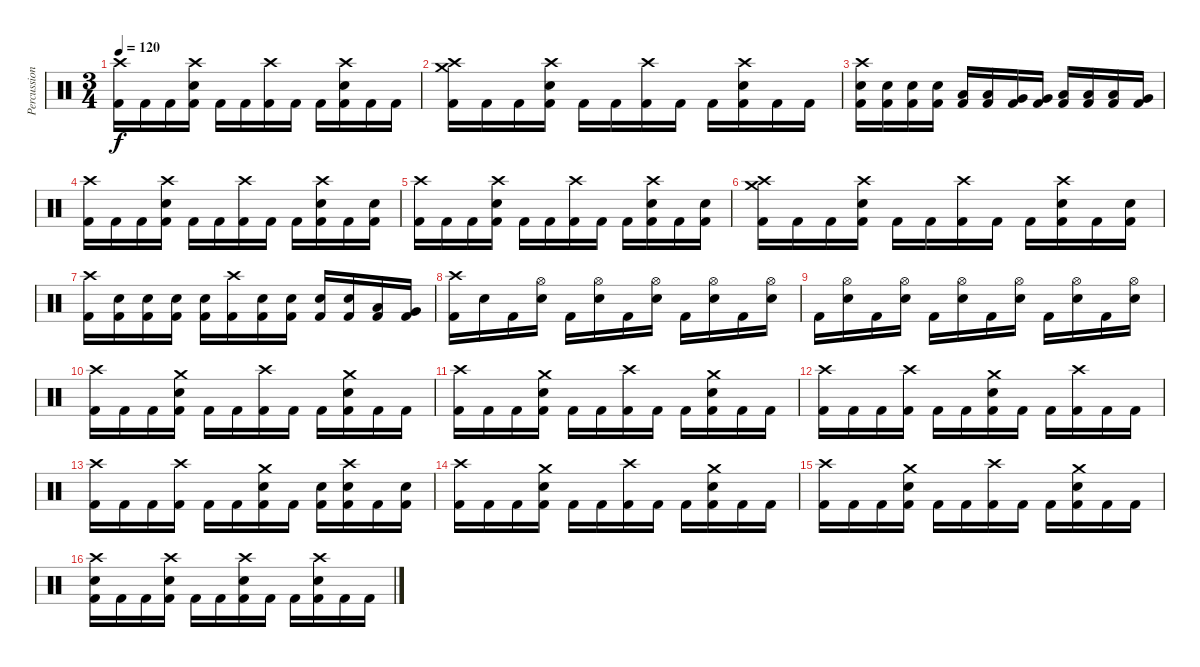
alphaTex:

\track ("Percussion" "Percussion") {instrument percussion}
\staff {score}
\articulation defaults
\ts (3 4)
\tempo 120
\clef neutral
\ks c
("Crash high (hit)" "Kick (hit) 2").16{dy f} "Kick (hit) 2".16 "Kick (hit) 2".16 ("Crash high (hit)" "Electric Snare (hit)" "Kick (hit) 2").16 "Kick (hit) 2".16 "Kick (hit) 2".16 ("Crash high (hit)" "Kick (hit) 2").16 "Kick (hit) 2".16 "Kick (hit) 2".16 ("Crash high (hit)" "Electric Snare (hit)" "Kick (hit) 2").16 "Kick (hit) 2".16 "Kick (hit) 2".16 |
("Crash high (hit)" "Crash medium (hit)" "Kick (hit) 2").16 "Kick (hit) 2".16 "Kick (hit) 2".16 ("Crash high (hit)" "Electric Snare (hit)" "Kick (hit) 2").16 "Kick (hit) 2".16 "Kick (hit) 2".16 ("Crash high (hit)" "Kick (hit) 2").16 "Kick (hit) 2".16 "Kick (hit) 2".16 ("Crash high (hit)" "Electric Snare (hit)" "Kick (hit) 2").16 "Kick (hit) 2".16 "Kick (hit) 2".16 |
("Crash high (hit)" "Electric Snare (hit)" "Kick (hit) 2").16 ("Electric Snare (hit)" "Kick (hit) 2").16 ("Electric Snare (hit)" "Kick (hit) 2").16 ("Electric Snare (hit)" "Kick (hit) 2").16 ("Low Tom (hit)" "Kick (hit) 2").16 ("Low Tom (hit)" "Kick (hit) 2").16 ("Very Low Tom (hit)" "Kick (hit) 2").16 ("Very Low Tom (hit)" "Kick (hit) 2").16 ("Low Floor Tom (hit)" "Kick (hit) 2").16 ("Low Floor Tom (hit)" "Kick (hit) 2").16 ("Low Floor Tom (hit)" "Kick (hit) 2").16 ("Very Low Tom (hit)" "Kick (hit) 2").16 |
("Crash high (hit)" "Kick (hit) 2").16 "Kick (hit) 2".16 "Kick (hit) 2".16 ("Crash high (hit)" "Electric Snare (hit)" "Kick (hit) 2").16 "Kick (hit) 2".16 "Kick (hit) 2".16 ("Crash high (hit)" "Kick (hit) 2").16 "Kick (hit) 2".16 "Kick (hit) 2".16 ("Crash high (hit)" "Electric Snare (hit)" "Kick (hit) 2").16 "Kick (hit) 2".16 ("Electric Snare (hit)" "Kick (hit) 2").16 |
("Crash high (hit)" "Kick (hit) 2").16 "Kick (hit) 2".16 "Kick (hit) 2".16 ("Crash high (hit)" "Electric Snare (hit)" "Kick (hit) 2").16 "Kick (hit) 2".16 "Kick (hit) 2".16 ("Crash high (hit)" "Kick (hit) 2").16 "Kick (hit) 2".16 "Kick (hit) 2".16 ("Crash high (hit)" "Electric Snare (hit)" "Kick (hit) 2").16 "Kick (hit) 2".16 ("Electric Snare (hit)" "Kick (hit) 2").16 |
("Crash high (hit)" "Crash medium (hit)" "Kick (hit) 2").16 "Kick (hit) 2".16 "Kick (hit) 2".16 ("Crash high (hit)" "Electric Snare (hit)" "Kick (hit) 2").16 "Kick (hit) 2".16 "Kick (hit) 2".16 ("Crash high (hit)" "Kick (hit) 2").16 "Kick (hit) 2".16 "Kick (hit) 2".16 ("Crash high (hit)" "Electric Snare (hit)" "Kick (hit) 2").16 "Kick (hit) 2".16 ("Electric Snare (hit)" "Kick (hit) 2").16 |
("Crash high (hit)" "Kick (hit) 2").16 ("Electric Snare (hit)" "Kick (hit) 2").16 ("Electric Snare (hit)" "Kick (hit) 2").16 ("Electric Snare (hit)" "Kick (hit) 2").16 ("Electric Snare (hit)" "Kick (hit) 2").16 ("Crash high (hit)" "Kick (hit) 2").16 ("Electric Snare (hit)" "Kick (hit) 2").16 ("Electric Snare (hit)" "Kick (hit) 2").16 ("Electric Snare (hit)" "Kick (hit) 2").16 ("Electric Snare (hit)" "Kick (hit) 2").16 ("Low Tom (hit)" "Kick (hit) 2").16 ("Very Low Tom (hit)" "Kick (hit) 2").16 |
("Crash high (hit)" "Kick (hit) 2").16 "Electric Snare (hit)".16 "Kick (hit) 2".16 ("Hi-Hat (open)" "Electric Snare (hit)").16 "Kick (hit) 2".16 ("Hi-Hat (open)" "Electric Snare (hit)").16 "Kick (hit) 2".16 ("Hi-Hat (open)" "Electric Snare (hit)").16 "Kick (hit) 2".16 ("Hi-Hat (open)" "Electric Snare (hit)").16 "Kick (hit) 2".16 ("Hi-Hat (open)" "Electric Snare (hit)").16 |
"Kick (hit) 2".16 ("Hi-Hat (open)" "Electric Snare (hit)").16 "Kick (hit) 2".16 ("Hi-Hat (open)" "Electric Snare (hit)").16 "Kick (hit) 2".16 ("Hi-Hat (open)" "Electric Snare (hit)").16 "Kick (hit) 2".16 ("Hi-Hat (open)" "Electric Snare (hit)").16 "Kick (hit) 2".16 ("Hi-Hat (open)" "Electric Snare (hit)").16 "Kick (hit) 2".16 ("Hi-Hat (open)" "Electric Snare (hit)").16 |
("Crash high (hit)" "Kick (hit) 2").16 "Kick (hit) 2".16 "Kick (hit) 2".16 ("Crash medium (hit)" "Electric Snare (hit)" "Kick (hit) 2").16 "Kick (hit) 2".16 "Kick (hit) 2".16 ("Crash high (hit)" "Kick (hit) 2").16 "Kick (hit) 2".16 "Kick (hit) 2".16 ("Crash medium (hit)" "Electric Snare (hit)" "Kick (hit) 2").16 "Kick (hit) 2".16 "Kick (hit) 2".16 |
("Crash high (hit)" "Kick (hit) 2").16 "Kick (hit) 2".16 "Kick (hit) 2".16 ("Crash medium (hit)" "Electric Snare (hit)" "Kick (hit) 2").16 "Kick (hit) 2".16 "Kick (hit) 2".16 ("Crash high (hit)" "Kick (hit) 2").16 "Kick (hit) 2".16 "Kick (hit) 2".16 ("Crash medium (hit)" "Electric Snare (hit)" "Kick (hit) 2").16 "Kick (hit) 2".16 "Kick (hit) 2".16 |
("Crash high (hit)" "Kick (hit) 2").16 "Kick (hit) 2".16 "Kick (hit) 2".16 ("Crash high (hit)" "Kick (hit) 2").16 "Kick (hit) 2".16 "Kick (hit) 2".16 ("Crash medium (hit)" "Electric Snare (hit)" "Kick (hit) 2").16 "Kick (hit) 2".16 "Kick (hit) 2".16 ("Crash high (hit)" "Kick (hit) 2").16 "Kick (hit) 2".16 "Kick (hit) 2".16 |
("Crash high (hit)" "Kick (hit) 2").16 "Kick (hit) 2".16 "Kick (hit) 2".16 ("Crash high (hit)" "Kick (hit) 2").16 "Kick (hit) 2".16 "Kick (hit) 2".16 ("Crash medium (hit)" "Electric Snare (hit)" "Kick (hit) 2").16 "Kick (hit) 2".16 ("Electric Snare (hit)" "Kick (hit) 2").16 ("Crash high (hit)" "Electric Snare (hit)" "Kick (hit) 2").16 "Kick (hit) 2".16 ("Electric Snare (hit)" "Kick (hit) 2").16 |
("Crash high (hit)" "Kick (hit) 2").16 "Kick (hit) 2".16 "Kick (hit) 2".16 ("Crash medium (hit)" "Electric Snare (hit)" "Kick (hit) 2").16 "Kick (hit) 2".16 "Kick (hit) 2".16 ("Crash high (hit)" "Kick (hit) 2").16 "Kick (hit) 2".16 "Kick (hit) 2".16 ("Crash medium (hit)" "Electric Snare (hit)" "Kick (hit) 2").16 "Kick (hit) 2".16 "Kick (hit) 2".16 |
("Crash high (hit)" "Kick (hit) 2").16 "Kick (hit) 2".16 "Kick (hit) 2".16 ("Crash medium (hit)" "Electric Snare (hit)" "Kick (hit) 2").16 "Kick (hit) 2".16 "Kick (hit) 2".16 ("Crash high (hit)" "Kick (hit) 2").16 "Kick (hit) 2".16 "Kick (hit) 2".16 ("Crash medium (hit)" "Electric Snare (hit)" "Kick (hit) 2").16 "Kick (hit) 2".16 "Kick (hit) 2".16 |
("Crash high (hit)" "Electric Snare (hit)" "Kick (hit) 2").16 "Kick (hit) 2".16 "Kick (hit) 2".16 ("Crash high (hit)" "Electric Snare (hit)" "Kick (hit) 2").16 "Kick (hit) 2".16 "Kick (hit) 2".16 ("Crash high (hit)" "Electric Snare (hit)" "Kick (hit) 2").16 "Kick (hit) 2".16 "Kick (hit) 2".16 ("Crash high (hit)" "Electric Snare (hit)" "Kick (hit) 2").16 "Kick (hit) 2".16 "Kick (hit) 2".16
